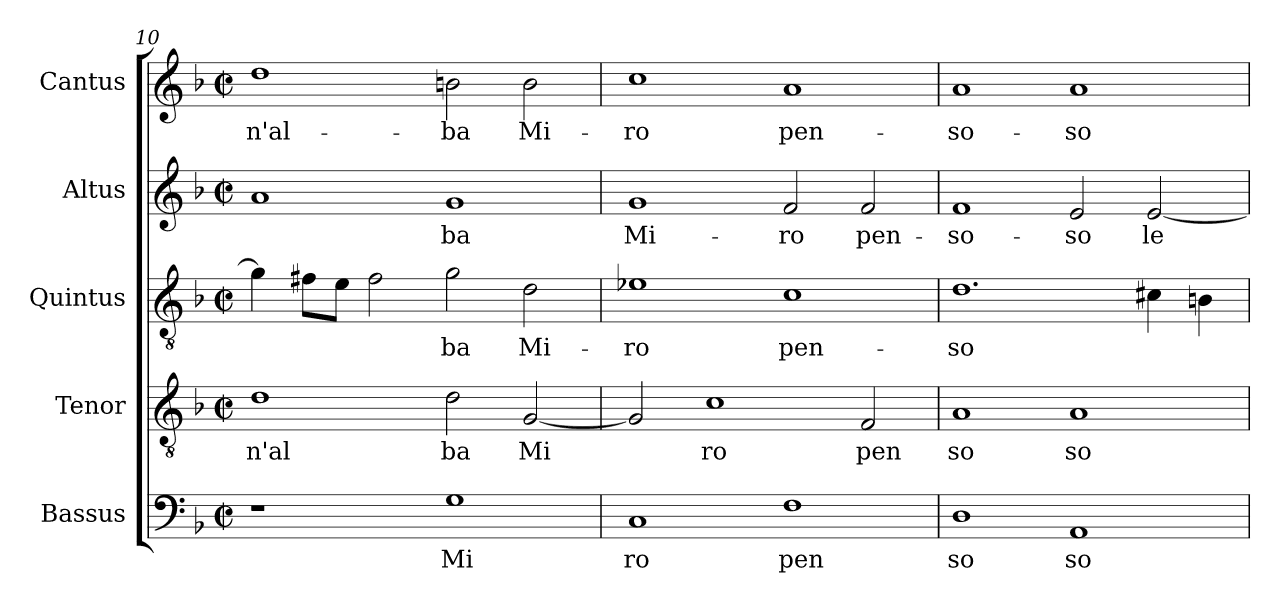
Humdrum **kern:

**kern	**text	**kern	**text	**kern	**text	**kern	**text	**kern	**text
*part5	*part5	*part4	*part4	*part3	*part3	*part2	*part2	*part1	*part1
*staff5	*staff5	*staff4	*staff4	*staff3	*staff3	*staff2	*staff2	*staff1	*staff1
*I"Bassus	*	*I"Tenor	*	*I"Quintus	*	*I"Altus	*	*I"Cantus	*
*clefF4	*	*clefGv2	*	*clefGv2	*	*clefG2	*	*clefG2	*
*k[b-]	*	*k[b-]	*	*k[b-]	*	*k[b-]	*	*k[b-]	*
*F:	*	*F:	*	*F:	*	*F:	*	*F:	*
*M2/2	*	*M2/2	*	*M2/2	*	*M2/2	*	*M2/2	*
*met(c|)	*	*met(c|)	*	*met(c|)	*	*met(c|)	*	*met(c|)	*
=10	=10	=10	=10	=10	=10	=10	=10	=10	=10
!	!	!	!LO:LY:b:cj	!	!LO:LY:b:cj	!	!LO:LY:b:cj	!	!LO:LY:b:cj
1r	.	1d	n'al	4g\]	--	1a	--	1dd	-n'al-
!	!	!	!	!	!LO:LY:b:cj	!	!	!	!
.	.	.	.	8f#\L	--	.	.	.	.
!	!	!	!	!	!LO:LY:b:cj	!	!	!	!
.	.	.	.	8e\J	--	.	.	.	.
!	!	!	!	!	!LO:LY:b:cj	!	!	!	!
.	.	.	.	2f#\	--	.	.	.	.
!	!LO:LY:b:cj	!	!LO:LY:b:cj	!	!LO:LY:b:cj	!	!LO:LY:b:cj	!	!LO:LY:b:cj
1G	Mi	2d\	ba	2g\	-ba	1g	-ba	2bn\	-ba
!	!	!	!LO:LY:b:cj	!	!LO:LY:b:cj	!	!	!	!LO:LY:b:cj
.	.	[<2G/	Mi	2d\	Mi-	.	.	2b\	Mi-
=11	=11	=11	=11	=11	=11	=11	=11	=11	=11
!	!LO:LY:b:cj	!	!LO:LY:b:cj	!	!LO:LY:b:cj	!	!LO:LY:b:cj	!	!LO:LY:b:cj
1C	ro	2G/]	.	1e-X	-ro	1g	Mi-	1cc	-ro
!	!	!	!LO:LY:b:cj	!	!	!	!	!	!
.	.	1c	ro	.	.	.	.	.	.
!	!LO:LY:b:cj	!	!	!	!LO:LY:b:cj	!	!LO:LY:b:cj	!	!LO:LY:b:cj
1F	pen	.	.	1c	pen-	2f/	-ro	1a	pen-
!	!	!	!LO:LY:b:cj	!	!	!	!LO:LY:b:cj	!	!
.	.	2F/	pen	.	.	2f/	pen-	.	.
=12	=12	=12	=12	=12	=12	=12	=12	=12	=12
!	!LO:LY:b:cj	!	!LO:LY:b:cj	!	!LO:LY:b:cj	!	!LO:LY:b:cj	!	!LO:LY:b:cj
1D	so	1A	so	1.d	-so-	1f	-so-	1a	-so-
!	!LO:LY:b:cj	!	!LO:LY:b:cj	!	!	!	!LO:LY:b:cj	!	!LO:LY:b:cj
1AA	so	1A	so	.	.	2e/	-so	1a	-so
!	!	!	!	!	!LO:LY:b:cj	!	!LO:LY:b:cj	!	!
.	.	.	.	4c#X\	--	[<2e/	le	.	.
!	!	!	!	!	!LO:LY:b:cj	!	!	!	!
.	.	.	.	4B\	--	.	.	.	.
=	=	=	=	=	=	=	=	=	=
*-	*-	*-	*-	*-	*-	*-	*-	*-	*-
